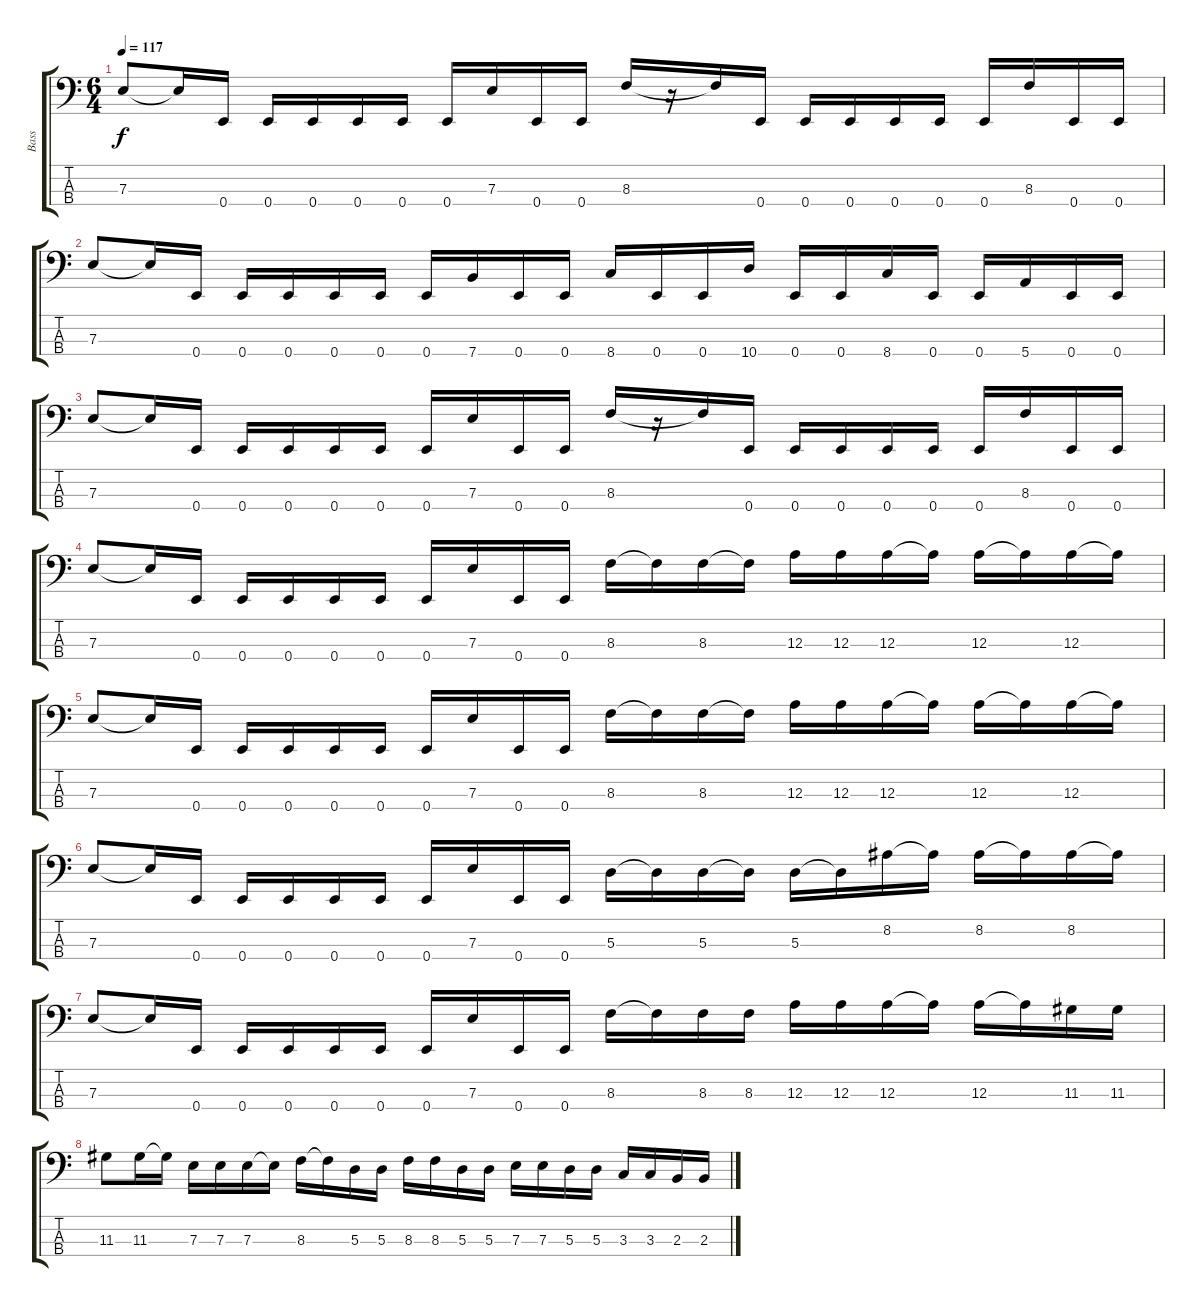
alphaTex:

\track ("Bass" "Bass") {instrument electricbasspick}
\staff {score tabs}
\tuning (G2 D2 A1 E1) {hide}
\ts (6 4)
\tempo 117
\clef f4
\ks c
7.3.8{dy f} 7.3{t}.16 0.4.16 0.4.16 0.4.16 0.4.16 0.4.16 0.4.16 7.3.16 0.4.16 0.4.16 8.3.16 r.16 8.3{t}.16 0.4.16 0.4.16 0.4.16 0.4.16 0.4.16 0.4.16 8.3.16 0.4.16 0.4.16 |
7.3.8 7.3{t}.16 0.4.16 0.4.16 0.4.16 0.4.16 0.4.16 0.4.16 7.4.16 0.4.16 0.4.16 8.4.16 0.4.16 0.4.16 10.4.16 0.4.16 0.4.16 8.4.16 0.4.16 0.4.16 5.4.16 0.4.16 0.4.16 |
7.3.8 7.3{t}.16 0.4.16 0.4.16 0.4.16 0.4.16 0.4.16 0.4.16 7.3.16 0.4.16 0.4.16 8.3.16 r.16 8.3{t}.16 0.4.16 0.4.16 0.4.16 0.4.16 0.4.16 0.4.16 8.3.16 0.4.16 0.4.16 |
7.3.8 7.3{t}.16 0.4.16 0.4.16 0.4.16 0.4.16 0.4.16 0.4.16 7.3.16 0.4.16 0.4.16 8.3.16 8.3{t}.16 8.3.16 8.3{t}.16 12.3.16 12.3.16 12.3.16 12.3{t}.16 12.3.16 12.3{t}.16 12.3.16 12.3{t}.16 |
7.3.8 7.3{t}.16 0.4.16 0.4.16 0.4.16 0.4.16 0.4.16 0.4.16 7.3.16 0.4.16 0.4.16 8.3.16 8.3{t}.16 8.3.16 8.3{t}.16 12.3.16 12.3.16 12.3.16 12.3{t}.16 12.3.16 12.3{t}.16 12.3.16 12.3{t}.16 |
7.3.8 7.3{t}.16 0.4.16 0.4.16 0.4.16 0.4.16 0.4.16 0.4.16 7.3.16 0.4.16 0.4.16 5.3.16 5.3{t}.16 5.3.16 5.3{t}.16 5.3.16 5.3{t}.16 8.2.16 8.2{t}.16 8.2.16 8.2{t}.16 8.2.16 8.2{t}.16 |
7.3.8 7.3{t}.16 0.4.16 0.4.16 0.4.16 0.4.16 0.4.16 0.4.16 7.3.16 0.4.16 0.4.16 8.3.16 8.3{t}.16 8.3.16 8.3.16 12.3.16 12.3.16 12.3.16 12.3{t}.16 12.3.16 12.3{t}.16 11.3.16 11.3.16 |
11.3.8 11.3.16 11.3{t}.16 7.3.16 7.3.16 7.3.16 7.3{t}.16 8.3.16 8.3{t}.16 5.3.16 5.3.16 8.3.16 8.3.16 5.3.16 5.3.16 7.3.16 7.3.16 5.3.16 5.3.16 3.3.16 3.3.16 2.3.16 2.3.16
